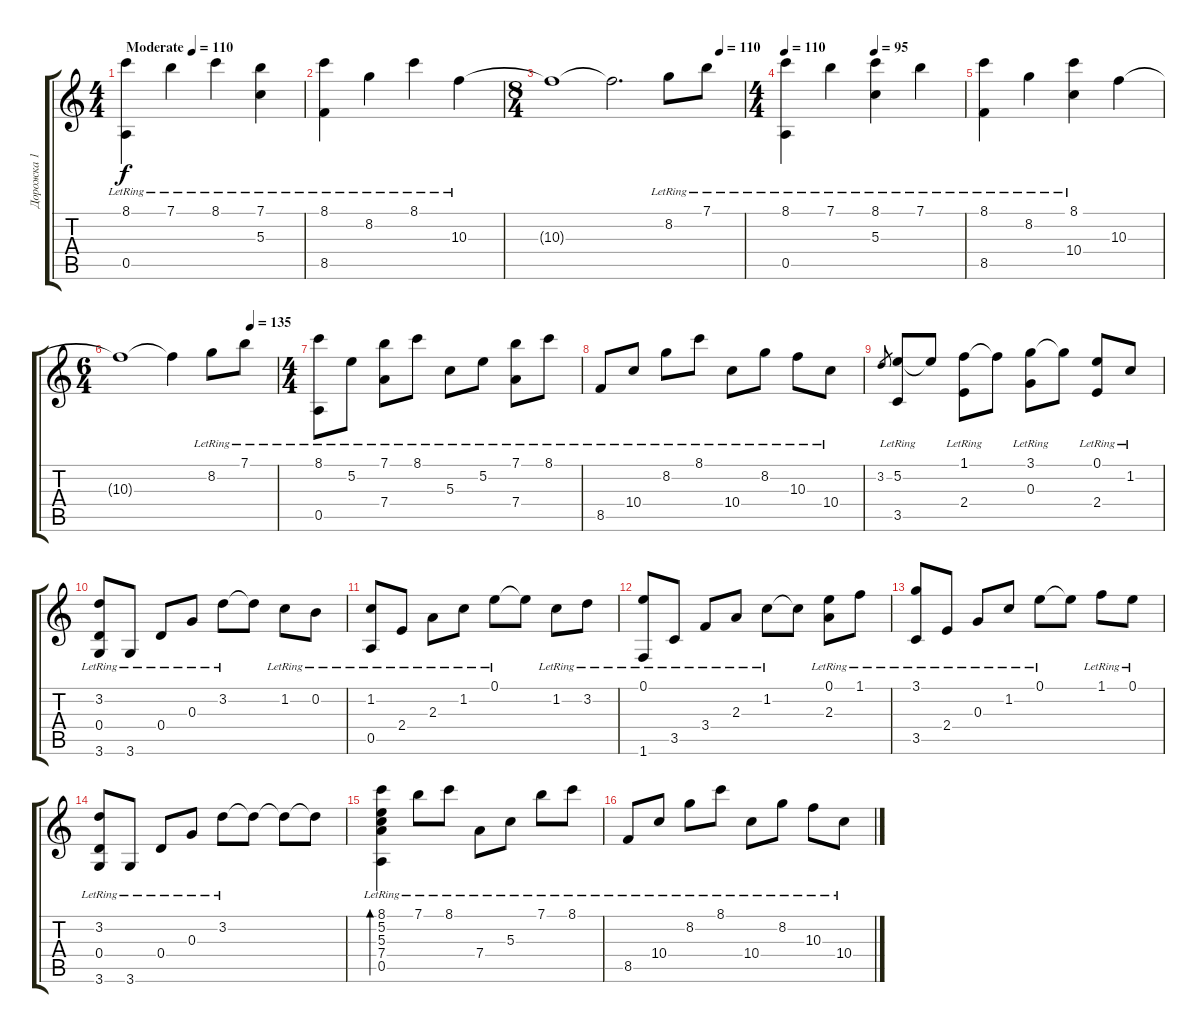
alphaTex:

\track ("Дорожка 1" "Дорожка 1") {instrument acousticguitarnylon}
\staff {score tabs}
\tuning (E4 B3 G3 D3 A2 E2) {hide}
\ts (4 4)
\tempo (110 "Moderate")
\tempo 90
\tempo (110 "Moderate")
\clef g2
\ks c
(8.1{lr} 0.5{lr}).4{dy f instrument acousticguitarnylon} 7.1{lr}.4 8.1{lr}.4 (7.1{lr} 5.3).4 |
(8.1{lr} 8.5{lr}).4 8.2{lr}.4 8.1{lr}.4 10.3{lr}.4 |
\ts (8 4)
\tempo (110 0.875)
10.3{t}.1 10.3{t}.2{d} 8.2{lr}.8 7.1{lr}.8 |
\ts (4 4)
\tempo 110
\tempo (95 0.5)
(8.1{lr} 0.5{lr}).4 7.1{lr}.4 (8.1{lr} 5.3{lr}).4 7.1{lr}.4 |
(8.1{lr} 8.5{lr}).4 8.2{lr}.4 (8.1{lr} 10.4).4 10.3.4 |
\ts (6 4)
\tempo (135 0.8333333333333334)
10.3{t}.1 10.3{t}.4 8.2{lr}.8 7.1{lr}.8 |
\ts (4 4)
(8.1{lr} 0.5{lr}).8 5.2{lr}.8 (7.1{lr} 7.4{lr}).8 8.1{lr}.8 5.3{lr}.8 5.2{lr}.8 (7.1{lr} 7.4{lr}).8 8.1{lr}.8 |
8.5{lr}.8 10.4{lr}.8 8.2{lr}.8 8.1{lr}.8 10.4{lr}.8 8.2{lr}.8 10.3{lr}.8 10.4{lr}.8 |
3.2.8{gr} (5.2{lr} 3.5{lr}).8 5.2{t}.8 (1.1{lr} 2.4{lr}).8 1.1{t}.8 (3.1{lr} 0.3).8 3.1{t}.8 (0.1{lr} 2.4).8 1.2{lr}.8 |
(3.2{lr} 0.4{lr} 3.6{lr}).8 3.6{lr}.8 0.4{lr}.8 0.3{lr}.8 3.2{lr}.8 3.2{t}.8 1.2{lr}.8 0.2{lr}.8 |
(1.2{lr} 0.5{lr}).8 2.4{lr}.8 2.3{lr}.8 1.2{lr}.8 0.1{lr}.8 0.1{t}.8 1.2{lr}.8 3.2{lr}.8 |
(0.1{lr} 1.6{lr}).8 3.5{lr}.8 3.4{lr}.8 2.3{lr}.8 1.2{lr}.8 1.2{t}.8 (0.1{lr} 2.3{lr}).8 1.1{lr}.8 |
(3.1{lr} 3.5{lr}).8 2.4{lr}.8 0.3{lr}.8 1.2{lr}.8 0.1{lr}.8 0.1{t}.8 1.1{lr}.8 0.1{lr}.8 |
(3.2{lr} 0.4{lr} 3.6{lr}).8 3.6{lr}.8 0.4{lr}.8 0.3{lr}.8 3.2{lr}.8 3.2{t}.8 3.2{t}.8 3.2{t}.8 |
(8.1{lr} 5.2{lr} 5.3{lr} 7.4{lr} 0.5{lr}).4{bd 240} 7.1{lr}.8 8.1{lr}.8 7.4{lr}.8 5.3{lr}.8 7.1{lr}.8 8.1{lr}.8 |
8.5{lr}.8 10.4{lr}.8 8.2{lr}.8 8.1{lr}.8 10.4{lr}.8 8.2{lr}.8 10.3{lr}.8 10.4{lr}.8
